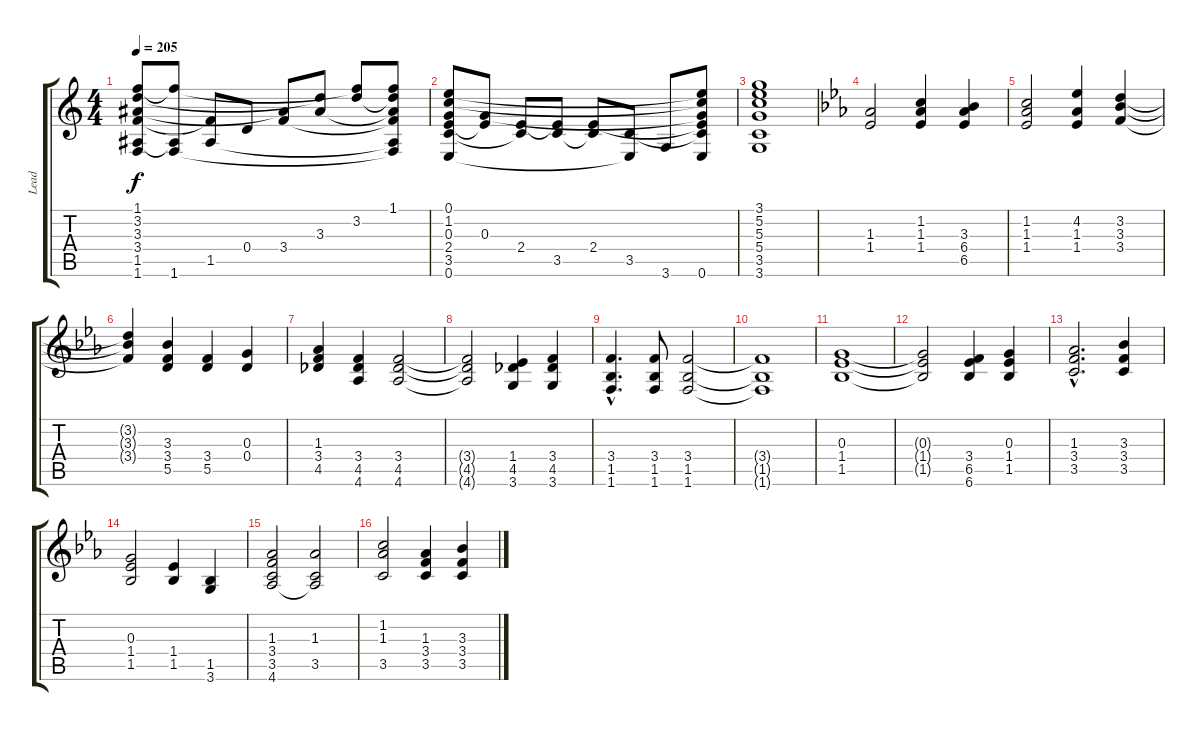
\track ("Lead" "Lead") {instrument acousticguitarsteel}
\staff {score tabs}
\tuning (E4 B3 G3 D3 A2 E2) {hide}
\ts (4 4)
\tempo 205
\clef g2
\ks c
(1.1 3.2 3.3 3.4 1.5 1.6).8{dy f} (1.1{t} 1.5{t} 1.6).8 (3.4{t} 1.5).8 0.4.8 (3.3{t} 3.4).8 (3.2{t} 3.3).8 (1.1{t} 3.2).8 (1.1 3.2{t} 3.3{t} 3.4{t} 1.5{t} 1.6{t}).8 |
(0.1 1.2 0.3 2.4 3.5 0.6).8 (0.3 2.4{t}).8 (2.4 3.5{t}).8 (2.4{t} 3.5).8 (2.4 3.5{t}).8 (3.5 0.6{t}).8 3.6.8 (0.1{t} 1.2{t} 0.3{t} 2.4{t} 3.5{t} 0.6).8 |
(3.1 5.2 5.3 5.4 3.5 3.6).1 |
\ks cminor
(1.3 1.4).2 (1.2 1.3 1.4).4 (3.3 6.4 6.5).4 |
(1.2 1.3 1.4).2 (4.2 1.3 1.4).4 (3.2 3.3 3.4).4 |
(3.2{t} 3.3{t} 3.4{t}).4 (3.3 3.4 5.5).4 (3.4 5.5).4 (0.3 0.4).4 |
(1.3 3.4 4.5).4 (3.4 4.5 4.6).4 (3.4 4.5 4.6).2 |
(3.4{t} 4.5{t} 4.6{t}).2 (1.4 4.5 3.6).4 (3.4 4.5 3.6).4 |
(3.4{hac} 1.5{hac} 1.6{hac}).4{d} (3.4 1.5 1.6).8 (3.4 1.5 1.6).2 |
(3.4{t} 1.5{t} 1.6{t}).1 |
(0.3 1.4 1.5).1 |
(0.3{t} 1.4{t} 1.5{t}).2 (3.4 6.5 6.6).4 (0.3 1.4 1.5).4 |
(1.3{hac} 3.4{hac} 3.5{hac}).2{d} (3.3 3.4 3.5).4 |
(0.3 1.4 1.5).2 (1.4 1.5).4 (1.5 3.6).4 |
(1.3 3.4 3.5 4.6).2 (1.3 3.5 4.6{t}).2 |
(1.2 1.3 3.5).2 (1.3 3.4 3.5).4 (3.3 3.4 3.5).4
